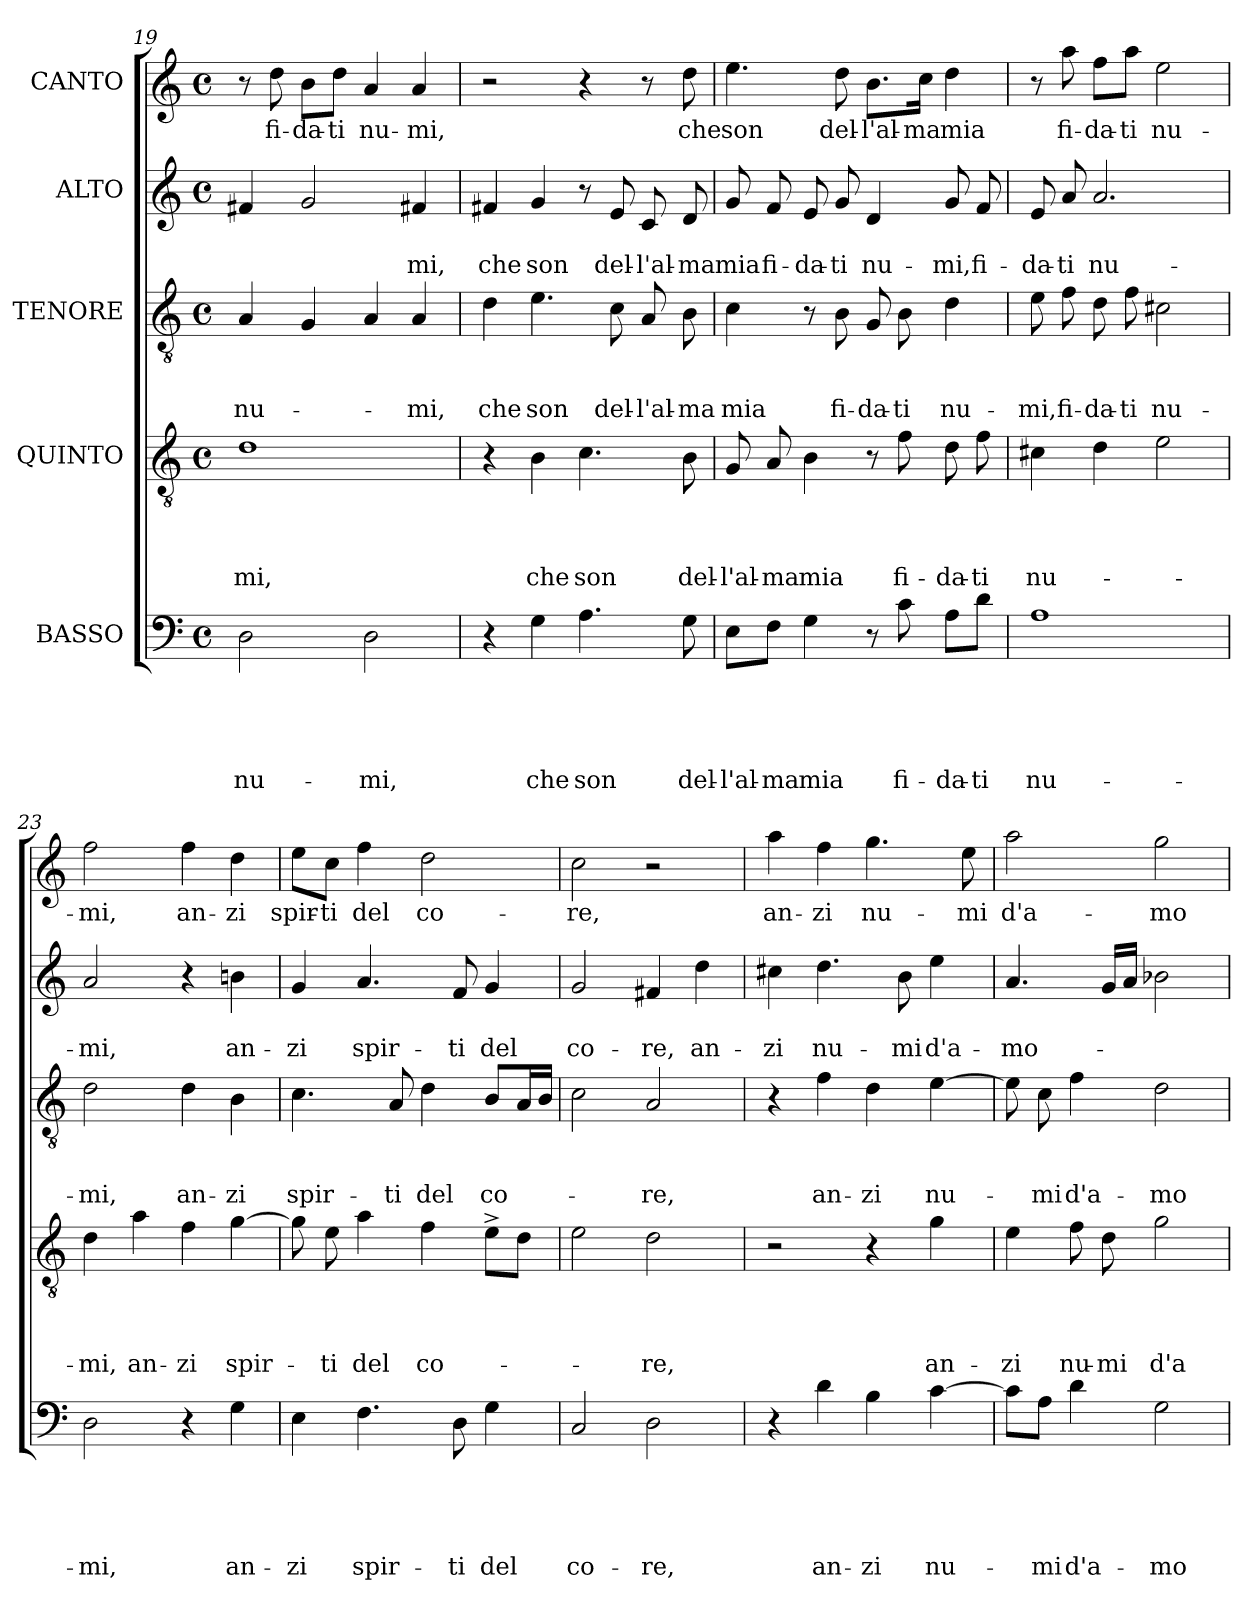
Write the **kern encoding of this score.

**kern	**text	**text	**text	**text	**text	**kern	**text	**text	**text	**text	**kern	**text	**text	**text	**kern	**text	**text	**kern	**text
*part5	*part5	*part5	*part5	*part5	*part5	*part4	*part4	*part4	*part4	*part4	*part3	*part3	*part3	*part3	*part2	*part2	*part2	*part1	*part1
*staff5	*staff5	*staff5	*staff5	*staff5	*staff5	*staff4	*staff4	*staff4	*staff4	*staff4	*staff3	*staff3	*staff3	*staff3	*staff2	*staff2	*staff2	*staff1	*staff1
*I"BASSO	*	*	*	*	*	*I"QUINTO	*	*	*	*	*I"TENORE	*	*	*	*I"ALTO	*	*	*I"CANTO	*
*clefF4	*	*	*	*	*	*clefGv2	*	*	*	*	*clefGv2	*	*	*	*clefG2	*	*	*clefG2	*
*k[]	*	*	*	*	*	*k[]	*	*	*	*	*k[]	*	*	*	*k[]	*	*	*k[]	*
*C:	*	*	*	*	*	*C:	*	*	*	*	*C:	*	*	*	*C:	*	*	*C:	*
*M4/4	*	*	*	*	*	*M4/4	*	*	*	*	*M4/4	*	*	*	*M4/4	*	*	*M4/4	*
*met(c)	*	*	*	*	*	*met(c)	*	*	*	*	*met(c)	*	*	*	*met(c)	*	*	*met(c)	*
=19	=19	=19	=19	=19	=19	=19	=19	=19	=19	=19	=19	=19	=19	=19	=19	=19	=19	=19	=19
!	!	!	!	!	!LO:LY:b	!	!	!	!	!LO:LY:b	!	!	!	!LO:LY:b	!	!	!	!	!
2D\	.	.	.	.	nu-	1d	.	.	.	-mi,	4A/	.	.	nu-	4f#X/	.	.	8r	.
!	!	!	!	!	!	!	!	!	!	!	!	!	!	!	!	!	!	!	!LO:LY:b
.	.	.	.	.	.	.	.	.	.	.	.	.	.	.	.	.	.	8dd\	fi-
!	!	!	!	!	!	!	!	!	!	!	!	!	!	!	!	!	!	!	!LO:LY:b
.	.	.	.	.	.	.	.	.	.	.	4G/	.	.	.	2g/	.	.	8b\L	-da-
!	!	!	!	!	!	!	!	!	!	!	!	!	!	!	!	!	!	!	!LO:LY:b
.	.	.	.	.	.	.	.	.	.	.	.	.	.	.	.	.	.	8dd\J	-ti
!	!	!	!	!	!LO:LY:b	!	!	!	!	!	!	!	!	!	!	!	!	!	!LO:LY:b
2D\	.	.	.	.	-mi,	.	.	.	.	.	4A/	.	.	.	.	.	.	4a/	nu-
!	!	!	!	!	!	!	!	!	!	!	!	!	!	!LO:LY:b	!	!	!LO:LY:b	!	!LO:LY:b
.	.	.	.	.	.	.	.	.	.	.	4A/	.	.	-mi,	4f#X/	.	-mi,	4a/	-mi,
=20	=20	=20	=20	=20	=20	=20	=20	=20	=20	=20	=20	=20	=20	=20	=20	=20	=20	=20	=20
!	!	!	!	!	!	!	!	!	!	!	!	!	!	!LO:LY:b	!	!	!LO:LY:b	!	!
4r	.	.	.	.	.	4r	.	.	.	.	4d\	.	.	che	4f#i/	.	che	2r	.
!	!	!	!	!	!LO:LY:b	!	!	!	!	!LO:LY:b	!	!	!	!LO:LY:b	!	!	!LO:LY:b	!	!
4G\	.	.	.	.	che	4B\	.	.	.	che	4.e\	.	.	son	4g/	.	son	.	.
!	!	!	!	!	!LO:LY:b	!	!	!	!	!LO:LY:b	!	!	!	!	!	!	!	!	!
4.A\	.	.	.	.	son	4.c\	.	.	.	son	.	.	.	.	8r	.	.	4r	.
!	!	!	!	!	!	!	!	!	!	!	!	!	!	!LO:LY:b	!	!	!LO:LY:b	!	!
.	.	.	.	.	.	.	.	.	.	.	8c\	.	.	del-	8e/	.	del-	.	.
!	!	!	!	!	!	!	!	!	!	!	!	!	!	!LO:LY:b	!	!	!LO:LY:b	!	!
.	.	.	.	.	.	.	.	.	.	.	8A/	.	.	-l'al-	8c/	.	-l'al-	8r	.
!	!	!	!	!	!LO:LY:b	!	!	!	!	!LO:LY:b	!	!	!	!LO:LY:b:rj	!	!	!LO:LY:b:rj	!	!LO:LY:b
8G\	.	.	.	.	del-	8B\	.	.	.	del-	8B\	.	.	-ma	8d/	.	-ma	8dd\	che
!!LO:LB:g=z
=21	=21	=21	=21	=21	=21	=21	=21	=21	=21	=21	=21	=21	=21	=21	=21	=21	=21	=21	=21
!	!	!	!	!	!LO:LY:b	!	!	!	!	!LO:LY:b	!	!	!	!LO:LY:b	!	!	!LO:LY:b	!	!LO:LY:b
8E\L	.	.	.	.	-l'al-	8G/	.	.	.	-l'al-	4c\	.	.	mia	8g/	.	mia	4.ee\	son
!	!	!	!	!	!LO:LY:b	!	!	!	!	!LO:LY:b	!	!	!	!	!	!	!LO:LY:b	!	!
8F\J	.	.	.	.	-ma	8A/	.	.	.	-ma	.	.	.	.	8f/	.	fi-	.	.
!	!	!	!	!	!LO:LY:b	!	!	!	!	!LO:LY:b	!	!	!	!	!	!	!LO:LY:b	!	!
4G\	.	.	.	.	mia	4B\	.	.	.	mia	8r	.	.	.	8e/	.	-da-	.	.
!	!	!	!	!	!	!	!	!	!	!	!	!	!	!LO:LY:b	!	!	!LO:LY:b	!	!LO:LY:b
.	.	.	.	.	.	.	.	.	.	.	8B\	.	.	fi-	8g/	.	-ti	8dd\	del-
!	!	!	!	!	!	!	!	!	!	!	!	!	!	!LO:LY:b	!	!	!LO:LY:b	!	!LO:LY:b
8r	.	.	.	.	.	8r	.	.	.	.	8G/	.	.	-da-	4d/	.	nu-	8.b\L	-l'al-
!	!	!	!	!	!LO:LY:b	!	!	!	!	!LO:LY:b	!	!	!	!LO:LY:b	!	!	!	!	!
8c\	.	.	.	.	fi-	8f\	.	.	.	fi-	8B\	.	.	-ti	.	.	.	.	.
!	!	!	!	!	!	!	!	!	!	!	!	!	!	!	!	!	!	!	!LO:LY:b
.	.	.	.	.	.	.	.	.	.	.	.	.	.	.	.	.	.	16cc\Jk	-ma
!	!	!	!	!	!LO:LY:b	!	!	!	!	!LO:LY:b	!	!	!	!LO:LY:b	!	!	!LO:LY:b	!	!LO:LY:b
8A\L	.	.	.	.	-da-	8d\	.	.	.	-da-	4d\	.	.	nu-	8g/	.	-mi,	4dd\	mia
!	!	!	!	!	!LO:LY:b	!	!	!	!	!LO:LY:b	!	!	!	!	!	!	!LO:LY:b	!	!
8d\J	.	.	.	.	-ti	8f\	.	.	.	-ti	.	.	.	.	8f/	.	fi-	.	.
=22	=22	=22	=22	=22	=22	=22	=22	=22	=22	=22	=22	=22	=22	=22	=22	=22	=22	=22	=22
!	!	!	!	!	!LO:LY:b	!	!	!	!	!LO:LY:b	!	!	!	!LO:LY:b	!	!	!LO:LY:b	!	!
1A	.	.	.	.	nu-	4c#X\	.	.	.	nu-	8e\	.	.	-mi,	8e/	.	-da-	8r	.
!	!	!	!	!	!	!	!	!	!	!	!	!	!	!LO:LY:b	!	!	!LO:LY:b	!	!LO:LY:b
.	.	.	.	.	.	.	.	.	.	.	8f\	.	.	fi-	8a/	.	-ti	8aa\	fi-
!	!	!	!	!	!	!	!	!	!	!	!	!	!	!LO:LY:b	!	!	!LO:LY:b	!	!LO:LY:b
.	.	.	.	.	.	4d\	.	.	.	.	8d\	.	.	-da-	2.a/	.	nu-	8ff\L	-da-
!	!	!	!	!	!	!	!	!	!	!	!	!	!	!LO:LY:b	!	!	!	!	!LO:LY:b
.	.	.	.	.	.	.	.	.	.	.	8f\	.	.	-ti	.	.	.	8aa\J	-ti
!	!	!	!	!	!	!	!	!	!	!	!	!	!	!LO:LY:b	!	!	!	!	!LO:LY:b
.	.	.	.	.	.	2e\	.	.	.	.	2c#X\	.	.	nu-	.	.	.	2ee\	nu-
=23	=23	=23	=23	=23	=23	=23	=23	=23	=23	=23	=23	=23	=23	=23	=23	=23	=23	=23	=23
!	!	!	!	!	!LO:LY:b	!	!	!	!	!LO:LY:b	!	!	!	!LO:LY:b	!	!	!LO:LY:b	!	!LO:LY:b
2D\	.	.	.	.	-mi,	4d\	.	.	.	-mi,	2d\	.	.	-mi,	2a/	.	-mi,	2ff\	-mi,
!	!	!	!	!	!	!	!	!	!	!LO:LY:b	!	!	!	!	!	!	!	!	!
.	.	.	.	.	.	4a\	.	.	.	an-	.	.	.	.	.	.	.	.	.
!	!	!	!	!	!	!	!	!	!	!LO:LY:b	!	!	!	!LO:LY:b	!	!	!	!	!LO:LY:b
4r	.	.	.	.	.	4f\	.	.	.	-zi	4d\	.	.	an-	4r	.	.	4ff\	an-
!	!	!	!	!	!LO:LY:b	!	!	!	!	!LO:LY:b	!	!	!	!LO:LY:b	!	!	!LO:LY:b	!	!LO:LY:b
4G\	.	.	.	.	an-	[>4g\	.	.	.	spir-	4B\	.	.	-zi	4bn\	.	an-	4dd\	-zi
=24	=24	=24	=24	=24	=24	=24	=24	=24	=24	=24	=24	=24	=24	=24	=24	=24	=24	=24	=24
!	!	!	!	!	!LO:LY:b	!	!	!	!	!	!	!	!	!LO:LY:b	!	!	!LO:LY:b	!	!LO:LY:b
4E\	.	.	.	.	-zi	8g\]	.	.	.	.	4.c\	.	.	spir-	4g/	.	-zi	8ee\L	spir-
!	!	!	!	!	!	!	!	!	!	!LO:LY:b	!	!	!	!	!	!	!	!	!LO:LY:b
.	.	.	.	.	.	8e\	.	.	.	-ti	.	.	.	.	.	.	.	8cc\J	-ti
!	!	!	!	!	!LO:LY:b	!	!	!	!	!LO:LY:b	!	!	!	!	!	!	!LO:LY:b	!	!LO:LY:b
4.F\	.	.	.	.	spir-	4a\	.	.	.	del	.	.	.	.	4.a/	.	spir-	4ff\	del
!	!	!	!	!	!	!	!	!	!	!	!	!	!	!LO:LY:b	!	!	!	!	!
.	.	.	.	.	.	.	.	.	.	.	8A/	.	.	-ti	.	.	.	.	.
!	!	!	!	!	!	!	!	!	!	!LO:LY:b	!	!	!	!LO:LY:b	!	!	!	!	!LO:LY:b
.	.	.	.	.	.	4f\	.	.	.	co-	4d\	.	.	del	.	.	.	2dd\	co-
!	!	!	!	!	!LO:LY:b	!	!	!	!	!	!	!	!	!	!	!	!LO:LY:b	!	!
8D\	.	.	.	.	-ti	.	.	.	.	.	.	.	.	.	8f/	.	-ti	.	.
!	!	!	!	!	!LO:LY:b	!	!	!	!	!	!	!	!	!LO:LY:b	!	!	!LO:LY:b	!	!
4G\	.	.	.	.	del	8e^>\L	.	.	.	.	8B/L	.	.	co-	4g/	.	del	.	.
.	.	.	.	.	.	8d\J	.	.	.	.	16A/L	.	.	.	.	.	.	.	.
.	.	.	.	.	.	.	.	.	.	.	16B/JJ	.	.	.	.	.	.	.	.
=25	=25	=25	=25	=25	=25	=25	=25	=25	=25	=25	=25	=25	=25	=25	=25	=25	=25	=25	=25
!	!	!	!	!	!LO:LY:b	!	!	!	!	!	!	!	!	!	!	!	!LO:LY:b	!	!LO:LY:b
2C/	.	.	.	.	co-	2e\	.	.	.	.	2c\	.	.	.	2g/	.	co-	2cc\	-re,
!	!	!	!	!	!LO:LY:b	!	!	!	!	!LO:LY:b	!	!	!	!LO:LY:b	!	!	!LO:LY:b	!	!
2D\	.	.	.	.	-re,	2d\	.	.	.	-re,	2A/	.	.	-re,	4f#X/	.	-re,	2r	.
!	!	!	!	!	!	!	!	!	!	!	!	!	!	!	!	!	!LO:LY:b	!	!
.	.	.	.	.	.	.	.	.	.	.	.	.	.	.	4dd\	.	an-	.	.
!!LO:PB:g=z
=26	=26	=26	=26	=26	=26	=26	=26	=26	=26	=26	=26	=26	=26	=26	=26	=26	=26	=26	=26
!	!	!	!	!	!	!	!	!	!	!	!	!	!	!	!	!	!LO:LY:b	!	!LO:LY:b
4r	.	.	.	.	.	2r	.	.	.	.	4r	.	.	.	4cc#X\	.	-zi	4aa\	an-
!	!	!	!	!	!LO:LY:b	!	!	!	!	!	!	!	!	!LO:LY:b	!	!	!LO:LY:b	!	!LO:LY:b
4d\	.	.	.	.	an-	.	.	.	.	.	4f\	.	.	an-	4.dd\	.	nu-	4ff\	-zi
!	!	!	!	!	!LO:LY:b	!	!	!	!	!	!	!	!	!LO:LY:b	!	!	!	!	!LO:LY:b
4B\	.	.	.	.	-zi	4r	.	.	.	.	4d\	.	.	-zi	.	.	.	4.gg\	nu-
!	!	!	!	!	!	!	!	!	!	!	!	!	!	!	!	!	!LO:LY:b	!	!
.	.	.	.	.	.	.	.	.	.	.	.	.	.	.	8b\	.	-mi	.	.
!	!	!	!	!	!LO:LY:b	!	!	!	!	!LO:LY:b	!	!	!	!LO:LY:b	!	!	!LO:LY:b	!	!
[>4c\	.	.	.	.	nu-	4g\	.	.	.	an-	[>4e\	.	.	nu-	4ee\	.	d'a-	.	.
!	!	!	!	!	!	!	!	!	!	!	!	!	!	!	!	!	!	!	!LO:LY:b
.	.	.	.	.	.	.	.	.	.	.	.	.	.	.	.	.	.	8ee\	-mi
=27	=27	=27	=27	=27	=27	=27	=27	=27	=27	=27	=27	=27	=27	=27	=27	=27	=27	=27	=27
!	!	!	!	!	!	!	!	!	!	!LO:LY:b	!	!	!	!	!	!	!LO:LY:b	!	!LO:LY:b
8c\L]	.	.	.	.	.	4e\	.	.	.	-zi	8e\]	.	.	.	4.a/	.	-mo-	2aa\	d'a-
!	!	!	!	!	!LO:LY:b	!	!	!	!	!	!	!	!	!LO:LY:b	!	!	!	!	!
8A\J	.	.	.	.	-mi	.	.	.	.	.	8c\	.	.	-mi	.	.	.	.	.
!	!	!	!	!	!LO:LY:b	!	!	!	!	!LO:LY:b	!	!	!	!LO:LY:b	!	!	!	!	!
4d\	.	.	.	.	d'a-	8f\	.	.	.	nu-	4f\	.	.	d'a-	.	.	.	.	.
!	!	!	!	!	!	!	!	!	!	!LO:LY:b:rj	!	!	!	!	!	!	!	!	!
.	.	.	.	.	.	8d\	.	.	.	-mi	.	.	.	.	16g/LL	.	.	.	.
.	.	.	.	.	.	.	.	.	.	.	.	.	.	.	16a/JJ	.	.	.	.
!	!	!	!	!	!LO:LY:b	!	!	!	!	!LO:LY:b	!	!	!	!LO:LY:b	!	!	!	!	!LO:LY:b
2G\	.	.	.	.	-mo-	2g\	.	.	.	d'a-	2d\	.	.	-mo-	2b-X\	.	.	2gg\	-mo-
=	=	=	=	=	=	=	=	=	=	=	=	=	=	=	=	=	=	=	=
*-	*-	*-	*-	*-	*-	*-	*-	*-	*-	*-	*-	*-	*-	*-	*-	*-	*-	*-	*-
